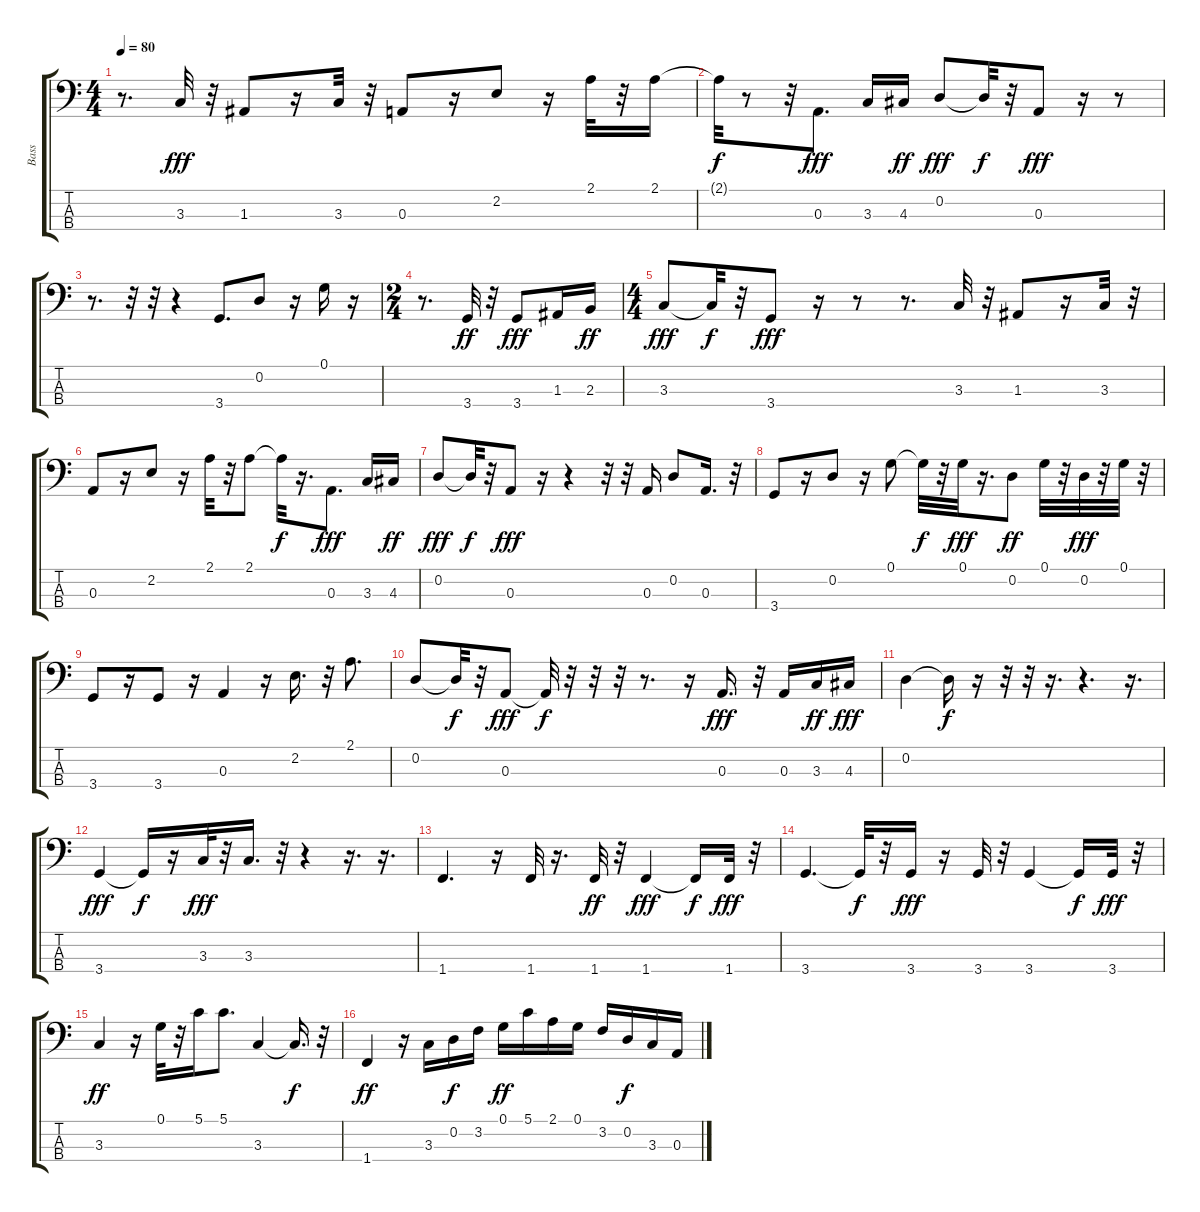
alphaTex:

\track ("Bass" "Bass") {instrument fretlessbass}
\staff {score tabs}
\tuning (G2 D2 A1 E1) {hide}
\ts (4 4)
\tempo 80
\clef f4
\ks c
r.8{d dy fff} 3.3.32 r.32 1.3.8 r.16 3.3.32 r.32 0.3.8 r.16 2.2.8 r.16 2.1.32 r.32 2.1.16 |
2.1{t}.32{dy f} r.8 r.32 0.3.8{d dy fff} 3.3.16 4.3.16{dy ff} 0.2.8{dy fff} 0.2{t}.32{dy f} r.32 0.3.8{dy fff} r.16 r.8 |
r.8{d} r.32 r.32 r.4 3.4.8{d} 0.2.8 r.16 0.1.16 r.16 |
\ts (2 4)
r.8{d} 3.4.32{dy ff} r.32 3.4.8{dy fff} 1.3.16 2.3.16{dy ff} |
\ts (4 4)
3.3.8{dy fff} 3.3{t}.32{dy f} r.32 3.4.8{dy fff} r.16 r.8 r.8{d} 3.3.32 r.32 1.3.8 r.16 3.3.32 r.32 |
0.3.8 r.16 2.2.8 r.16 2.1.32 r.32 2.1.8 2.1{t}.32{dy f} r.16{d} 0.3.8{d dy fff} 3.3.16 4.3.16{dy ff} |
0.2.8{dy fff} 0.2{t}.32{dy f} r.32 0.3.8{dy fff} r.16 r.4 r.32 r.32 0.3.16 0.2.8 0.3.16{d} r.32 |
3.4.8 r.16 0.2.8 r.16 0.1.8 0.1{t}.32{dy f} r.32 0.1.32{dy fff} r.16{d} 0.2.8{dy ff} 0.1.32 r.32 0.2.32{dy fff} r.32 0.1.32 r.32 |
3.4.8 r.16 3.4.8 r.16 0.3.4 r.16 2.2.16{d} r.32 2.1.8{d} |
0.2.8 0.2{t}.32{dy f} r.32 0.3.8{dy fff} 0.3{t}.32{dy f} r.32 r.32 r.32 r.8{d} r.16 0.3.16{d dy fff} r.32 0.3.16 3.3.16{dy ff} 4.3.16{dy fff} |
0.2.4 0.2{t}.16{dy f} r.16 r.32 r.32 r.16{d} r.4{d} r.16{d} |
3.4.4{dy fff} 3.4{t}.16{dy f} r.16 3.3.32{dy fff} r.32 3.3.16{d} r.32 r.4 r.16{d} r.16{d} |
1.4.4{d} r.16 1.4.32 r.16{d} 1.4.32{dy ff} r.32 1.4.4{dy fff} 1.4{t}.16{dy f} 1.4.32{dy fff} r.32 |
3.4.4{d} 3.4{t}.32{dy f} r.32 3.4.16{dy fff} r.16 3.4.32 r.32 3.4.4 3.4{t}.16{dy f} 3.4.32{dy fff} r.32 |
3.3.4{dy ff} r.16 0.1.32 r.32 5.1.16 5.1.8{d} 3.3.4 3.3{t}.16{d dy f} r.32 |
1.4.4{dy ff} r.16 3.3.16 0.2.16{dy f} 3.2.16 0.1.16{dy ff} 5.1.16 2.1.16 0.1.16 3.2.16 0.2.16{dy f} 3.3.16 0.3.16
